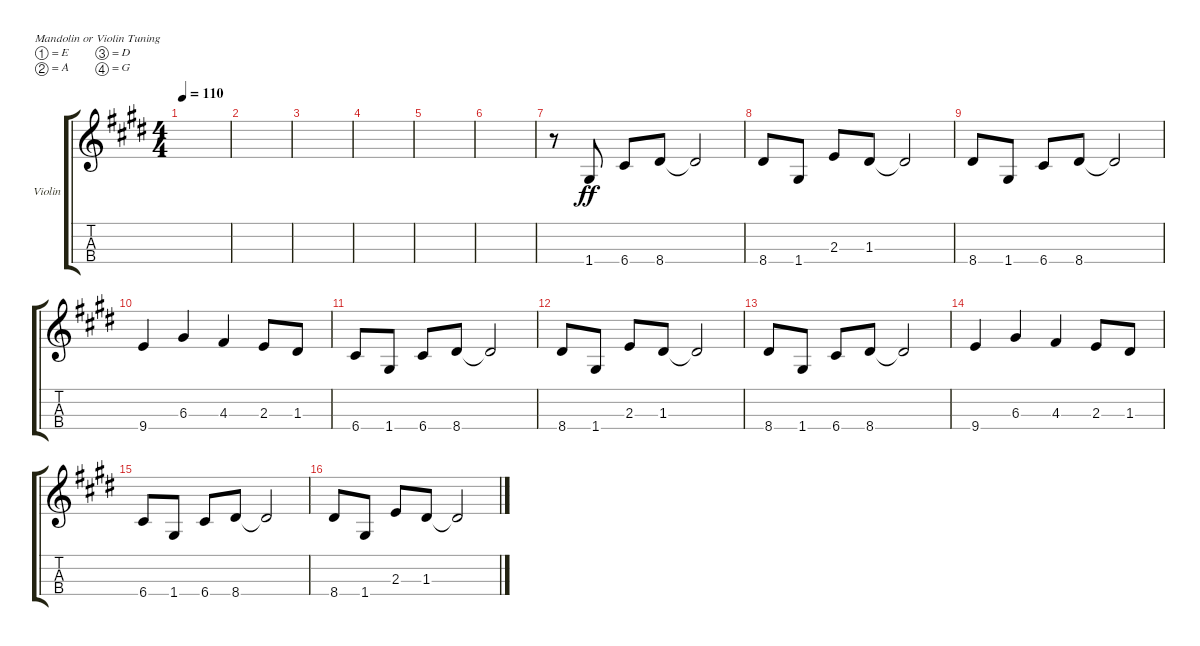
\defaultSystemsLayout 4
\bracketExtendMode groupsimilarinstruments
\firstSystemTrackNameOrientation horizontal
\otherSystemsTrackNameOrientation horizontal
\track ("Violin" "Violin") {instrument violin}
\staff {score tabs}
\tuning (E5 A4 D4 G3)
\ts (4 4)
\tempo 110
\clef g2
\ks c#minor
|
|
|
|
|
|
r.8 1.4.8{dy ff} 6.4.8 8.4.8 8.4{t}.2 |
8.4.8 1.4.8 2.3.8 1.3.8 1.3{t}.2 |
8.4.8 1.4.8 6.4.8 8.4.8 8.4{t}.2 |
9.4.4 6.3.4 4.3.4 2.3.8 1.3.8 |
6.4.8 1.4.8 6.4.8 8.4.8 8.4{t}.2 |
8.4.8 1.4.8 2.3.8 1.3.8 1.3{t}.2 |
8.4.8 1.4.8 6.4.8 8.4.8 8.4{t}.2 |
9.4.4 6.3.4 4.3.4 2.3.8 1.3.8 |
6.4.8 1.4.8 6.4.8 8.4.8 8.4{t}.2 |
8.4.8 1.4.8 2.3.8 1.3.8 1.3{t}.2
